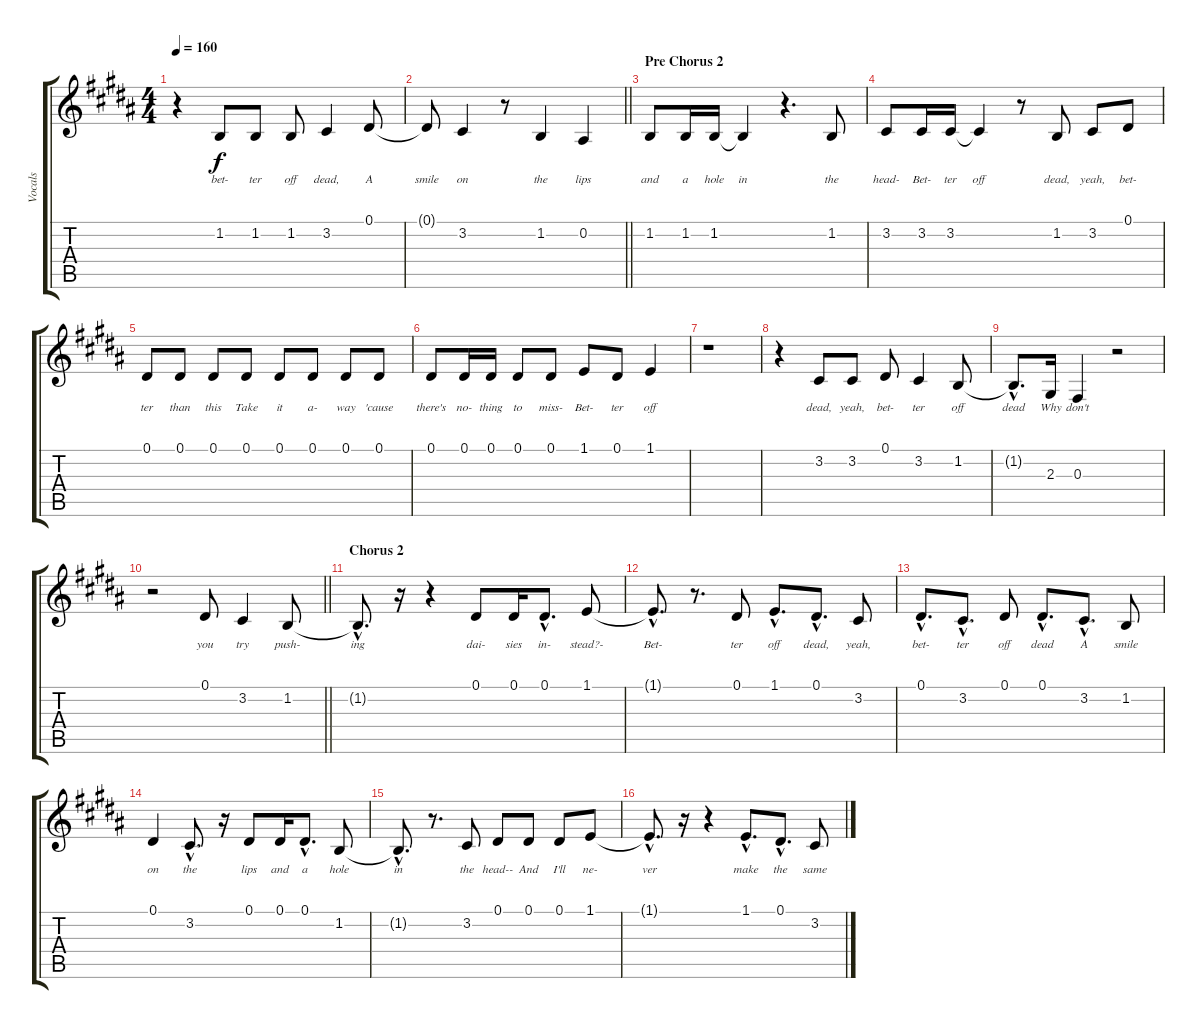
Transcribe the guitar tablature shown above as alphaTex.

\track ("Vocals" "Vocals") {instrument oboe}
\staff {score tabs}
\tuning (Eb4 Bb3 Gb3 Db3 Ab2 Eb2) {hide}
\ts (4 4)
\tempo 160
\clef g2
\ks g#minor
r.4{dy f} 1.2.8{lyrics (0 "bet-") lyrics (1 "") lyrics (2 "") lyrics (3 "") lyrics (4 "")} 1.2.8{lyrics (0 "ter") lyrics (1 "") lyrics (2 "") lyrics (3 "") lyrics (4 "")} 1.2.8{lyrics (0 "off") lyrics (1 "") lyrics (2 "") lyrics (3 "") lyrics (4 "")} 3.2.4{lyrics (0 "dead,") lyrics (1 "") lyrics (2 "") lyrics (3 "") lyrics (4 "")} 0.1.8{lyrics (0 "A") lyrics (1 "") lyrics (2 "") lyrics (3 "") lyrics (4 "")} |
\barLineRight lightlight
0.1{t}.8{lyrics (0 "smile") lyrics (1 "") lyrics (2 "") lyrics (3 "") lyrics (4 "")} 3.2.4{lyrics (0 "on") lyrics (1 "") lyrics (2 "") lyrics (3 "") lyrics (4 "")} r.8 1.2.4{lyrics (0 "the") lyrics (1 "") lyrics (2 "") lyrics (3 "") lyrics (4 "")} 0.2.4{lyrics (0 "lips") lyrics (1 "") lyrics (2 "") lyrics (3 "") lyrics (4 "")} |
\section ("" "Pre Chorus 2")
1.2.8{lyrics (0 "and") lyrics (1 "") lyrics (2 "") lyrics (3 "") lyrics (4 "")} 1.2.16{lyrics (0 "a") lyrics (1 "") lyrics (2 "") lyrics (3 "") lyrics (4 "")} 1.2.16{lyrics (0 "hole") lyrics (1 "") lyrics (2 "") lyrics (3 "") lyrics (4 "")} 1.2{t}.4{lyrics (0 "in") lyrics (1 "") lyrics (2 "") lyrics (3 "") lyrics (4 "")} r.4{d} 1.2.8{lyrics (0 "the") lyrics (1 "") lyrics (2 "") lyrics (3 "") lyrics (4 "")} |
3.2.8{lyrics (0 "head-") lyrics (1 "") lyrics (2 "") lyrics (3 "") lyrics (4 "")} 3.2.16{lyrics (0 "Bet-") lyrics (1 "") lyrics (2 "") lyrics (3 "") lyrics (4 "")} 3.2.16{lyrics (0 "ter") lyrics (1 "") lyrics (2 "") lyrics (3 "") lyrics (4 "")} 3.2{t}.4{lyrics (0 "off") lyrics (1 "") lyrics (2 "") lyrics (3 "") lyrics (4 "")} r.8 1.2.8{lyrics (0 "dead,") lyrics (1 "") lyrics (2 "") lyrics (3 "") lyrics (4 "")} 3.2.8{lyrics (0 "yeah,") lyrics (1 "") lyrics (2 "") lyrics (3 "") lyrics (4 "")} 0.1.8{lyrics (0 "bet-") lyrics (1 "") lyrics (2 "") lyrics (3 "") lyrics (4 "")} |
0.1.8{lyrics (0 "ter") lyrics (1 "") lyrics (2 "") lyrics (3 "") lyrics (4 "")} 0.1.8{lyrics (0 "than") lyrics (1 "") lyrics (2 "") lyrics (3 "") lyrics (4 "")} 0.1.8{lyrics (0 "this") lyrics (1 "") lyrics (2 "") lyrics (3 "") lyrics (4 "")} 0.1.8{lyrics (0 "Take") lyrics (1 "") lyrics (2 "") lyrics (3 "") lyrics (4 "")} 0.1.8{lyrics (0 "it") lyrics (1 "") lyrics (2 "") lyrics (3 "") lyrics (4 "")} 0.1.8{lyrics (0 "a-") lyrics (1 "") lyrics (2 "") lyrics (3 "") lyrics (4 "")} 0.1.8{lyrics (0 "way") lyrics (1 "") lyrics (2 "") lyrics (3 "") lyrics (4 "")} 0.1.8{lyrics (0 "'cause") lyrics (1 "") lyrics (2 "") lyrics (3 "") lyrics (4 "")} |
0.1.8{lyrics (0 "there's") lyrics (1 "") lyrics (2 "") lyrics (3 "") lyrics (4 "")} 0.1.16{lyrics (0 "no-") lyrics (1 "") lyrics (2 "") lyrics (3 "") lyrics (4 "")} 0.1.16{lyrics (0 "thing") lyrics (1 "") lyrics (2 "") lyrics (3 "") lyrics (4 "")} 0.1.8{lyrics (0 "to") lyrics (1 "") lyrics (2 "") lyrics (3 "") lyrics (4 "")} 0.1.8{lyrics (0 "miss-") lyrics (1 "") lyrics (2 "") lyrics (3 "") lyrics (4 "")} 1.1.8{lyrics (0 "Bet-") lyrics (1 "") lyrics (2 "") lyrics (3 "") lyrics (4 "")} 0.1.8{lyrics (0 "ter") lyrics (1 "") lyrics (2 "") lyrics (3 "") lyrics (4 "")} 1.1.4{lyrics (0 "off") lyrics (1 "") lyrics (2 "") lyrics (3 "") lyrics (4 "")} |
r.1 |
r.4 3.2.8{lyrics (0 "dead,") lyrics (1 "") lyrics (2 "") lyrics (3 "") lyrics (4 "")} 3.2.8{lyrics (0 "yeah,") lyrics (1 "") lyrics (2 "") lyrics (3 "") lyrics (4 "")} 0.1.8{lyrics (0 "bet-") lyrics (1 "") lyrics (2 "") lyrics (3 "") lyrics (4 "")} 3.2.4{lyrics (0 "ter") lyrics (1 "") lyrics (2 "") lyrics (3 "") lyrics (4 "")} 1.2.8{lyrics (0 "off") lyrics (1 "") lyrics (2 "") lyrics (3 "") lyrics (4 "")} |
1.2{hac t}.8{d lyrics (0 "dead") lyrics (1 "") lyrics (2 "") lyrics (3 "") lyrics (4 "")} 2.3.16{lyrics (0 "Why") lyrics (1 "") lyrics (2 "") lyrics (3 "") lyrics (4 "")} 0.3.4{lyrics (0 "don't") lyrics (1 "") lyrics (2 "") lyrics (3 "") lyrics (4 "")} r.2 |
\barLineRight lightlight
r.2 0.1.8{lyrics (0 "you") lyrics (1 "") lyrics (2 "") lyrics (3 "") lyrics (4 "")} 3.2.4{lyrics (0 "try") lyrics (1 "") lyrics (2 "") lyrics (3 "") lyrics (4 "")} 1.2.8{lyrics (0 "push-") lyrics (1 "") lyrics (2 "") lyrics (3 "") lyrics (4 "")} |
\section ("" "Chorus 2")
1.2{hac t}.8{d lyrics (0 "ing") lyrics (1 "") lyrics (2 "") lyrics (3 "") lyrics (4 "")} r.16 r.4 0.1.8{lyrics (0 "dai-") lyrics (1 "") lyrics (2 "") lyrics (3 "") lyrics (4 "")} 0.1.16{lyrics (0 "sies") lyrics (1 "") lyrics (2 "") lyrics (3 "") lyrics (4 "")} 0.1{hac}.8{d lyrics (0 "in-") lyrics (1 "") lyrics (2 "") lyrics (3 "") lyrics (4 "")} 1.1.8{lyrics (0 "stead?-") lyrics (1 "") lyrics (2 "") lyrics (3 "") lyrics (4 "")} |
1.1{hac t}.8{d lyrics (0 "Bet-") lyrics (1 "") lyrics (2 "") lyrics (3 "") lyrics (4 "")} r.8{d} 0.1.8{lyrics (0 "ter") lyrics (1 "") lyrics (2 "") lyrics (3 "") lyrics (4 "")} 1.1{hac}.8{d lyrics (0 "off") lyrics (1 "") lyrics (2 "") lyrics (3 "") lyrics (4 "")} 0.1{hac}.8{d lyrics (0 "dead,") lyrics (1 "") lyrics (2 "") lyrics (3 "") lyrics (4 "")} 3.2.8{lyrics (0 "yeah,") lyrics (1 "") lyrics (2 "") lyrics (3 "") lyrics (4 "")} |
0.1{hac}.8{d lyrics (0 "bet-") lyrics (1 "") lyrics (2 "") lyrics (3 "") lyrics (4 "")} 3.2{hac}.8{d lyrics (0 "ter") lyrics (1 "") lyrics (2 "") lyrics (3 "") lyrics (4 "")} 0.1.8{lyrics (0 "off") lyrics (1 "") lyrics (2 "") lyrics (3 "") lyrics (4 "")} 0.1{hac}.8{d lyrics (0 "dead") lyrics (1 "") lyrics (2 "") lyrics (3 "") lyrics (4 "")} 3.2{hac}.8{d lyrics (0 "A") lyrics (1 "") lyrics (2 "") lyrics (3 "") lyrics (4 "")} 1.2.8{lyrics (0 "smile") lyrics (1 "") lyrics (2 "") lyrics (3 "") lyrics (4 "")} |
0.1.4{lyrics (0 "on") lyrics (1 "") lyrics (2 "") lyrics (3 "") lyrics (4 "")} 3.2{hac}.8{d lyrics (0 "the") lyrics (1 "") lyrics (2 "") lyrics (3 "") lyrics (4 "")} r.16 0.1.8{lyrics (0 "lips") lyrics (1 "") lyrics (2 "") lyrics (3 "") lyrics (4 "")} 0.1.16{lyrics (0 "and") lyrics (1 "") lyrics (2 "") lyrics (3 "") lyrics (4 "")} 0.1{hac}.8{d lyrics (0 "a") lyrics (1 "") lyrics (2 "") lyrics (3 "") lyrics (4 "")} 1.2.8{lyrics (0 "hole") lyrics (1 "") lyrics (2 "") lyrics (3 "") lyrics (4 "")} |
1.2{hac t}.8{d lyrics (0 "in") lyrics (1 "") lyrics (2 "") lyrics (3 "") lyrics (4 "")} r.8{d} 3.2.8{lyrics (0 "the") lyrics (1 "") lyrics (2 "") lyrics (3 "") lyrics (4 "")} 0.1.8{lyrics (0 "head--") lyrics (1 "") lyrics (2 "") lyrics (3 "") lyrics (4 "")} 0.1.8{lyrics (0 "And") lyrics (1 "") lyrics (2 "") lyrics (3 "") lyrics (4 "")} 0.1.8{lyrics (0 "I'll") lyrics (1 "") lyrics (2 "") lyrics (3 "") lyrics (4 "")} 1.1.8{lyrics (0 "ne-") lyrics (1 "") lyrics (2 "") lyrics (3 "") lyrics (4 "")} |
1.1{hac t}.8{d lyrics (0 "ver") lyrics (1 "") lyrics (2 "") lyrics (3 "") lyrics (4 "")} r.16 r.4 1.1{hac}.8{d lyrics (0 "make") lyrics (1 "") lyrics (2 "") lyrics (3 "") lyrics (4 "")} 0.1{hac}.8{d lyrics (0 "the") lyrics (1 "") lyrics (2 "") lyrics (3 "") lyrics (4 "")} 3.2.8{lyrics (0 "same") lyrics (1 "") lyrics (2 "") lyrics (3 "") lyrics (4 "")}
